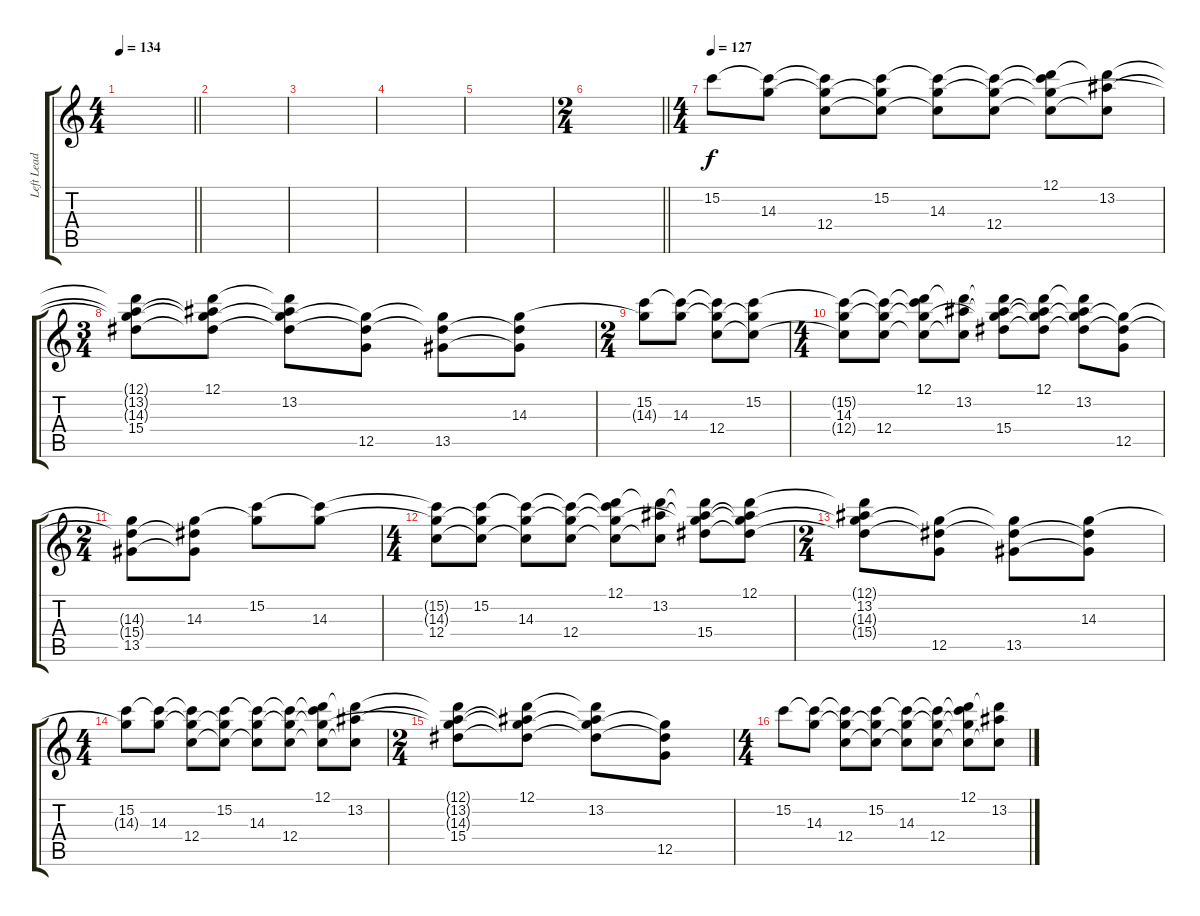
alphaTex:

\track ("Left Lead" "Left Lead") {instrument distortionguitar}
\staff {score tabs}
\tuning (D4 A3 F3 C3 G2 C2) {hide}
\ts (4 4)
\tempo 134
\clef g2
\barLineRight lightlight
\ks c
|
\section ("" "")
|
|
|
|
\ts (2 4)
\barLineRight lightlight
|
\ts (4 4)
\section ("" "")
\tempo 127
15.2.8 (15.2{t} 14.3).8 (15.2{t} 14.3{t} 12.4).8 (15.2 14.3{t} 12.4{t}).8 (15.2{t} 14.3 12.4{t}).8 (15.2{t} 14.3{t} 12.4).8 (12.1 15.2{t} 14.3{t} 12.4{t}).8 (12.1{t} 13.2 12.4{t}).8 |
\ts (3 4)
(12.1{t} 13.2{t} 14.3{t} 15.4).8 (12.1 13.2{t} 14.3{t} 15.4{t}).8 (12.1{t} 13.2 14.3{t} 15.4{t}).8 (14.3{t} 15.4{t} 12.5).8 (14.3{t} 15.4{t} 13.5).8 (14.3 15.4{t} 13.5{t}).8 |
\ts (2 4)
(15.2 14.3{t}).8 (15.2{t} 14.3).8 (15.2{t} 14.3{t} 12.4).8 (15.2 14.3{t} 12.4{t}).8 |
\ts (4 4)
(15.2{t} 14.3 12.4{t}).8 (15.2{t} 14.3{t} 12.4).8 (12.1 15.2{t} 14.3{t} 12.4{t}).8 (12.1{t} 13.2 12.4{t}).8 (12.1{t} 13.2{t} 14.3{t} 15.4).8 (12.1 13.2{t} 14.3{t} 15.4{t}).8 (12.1{t} 13.2 14.3{t} 15.4{t}).8 (14.3{t} 15.4{t} 12.5).8 |
\ts (2 4)
(14.3{t} 15.4{t} 13.5).8 (14.3 15.4{t} 13.5{t}).8 (15.2 14.3{t}).8 (15.2{t} 14.3).8 |
\ts (4 4)
(15.2{t} 14.3{t} 12.4).8 (15.2 14.3{t} 12.4{t}).8 (15.2{t} 14.3 12.4{t}).8 (15.2{t} 14.3{t} 12.4).8 (12.1 15.2{t} 14.3{t} 12.4{t}).8 (12.1{t} 13.2 12.4{t}).8 (12.1{t} 13.2{t} 14.3{t} 15.4).8 (12.1 13.2{t} 14.3{t} 15.4{t}).8 |
\ts (2 4)
(12.1{t} 13.2 14.3{t} 15.4{t}).8 (14.3{t} 15.4{t} 12.5).8 (14.3{t} 15.4{t} 13.5).8 (14.3 15.4{t} 13.5{t}).8 |
\ts (4 4)
(15.2 14.3{t}).8 (15.2{t} 14.3).8 (15.2{t} 14.3{t} 12.4).8 (15.2 14.3{t} 12.4{t}).8 (15.2{t} 14.3 12.4{t}).8 (15.2{t} 14.3{t} 12.4).8 (12.1 15.2{t} 14.3{t} 12.4{t}).8 (12.1{t} 13.2 12.4{t}).8 |
\ts (2 4)
(12.1{t} 13.2{t} 14.3{t} 15.4).8 (12.1 13.2{t} 14.3{t} 15.4{t}).8 (12.1{t} 13.2 14.3{t} 15.4{t}).8 (14.3{t} 15.4{t} 12.5).8 |
\ts (4 4)
15.2.8 (15.2{t} 14.3).8 (15.2{t} 14.3{t} 12.4).8 (15.2 14.3{t} 12.4{t}).8 (15.2{t} 14.3 12.4{t}).8 (15.2{t} 14.3{t} 12.4).8 (12.1 15.2{t} 14.3{t} 12.4{t}).8 (12.1{t} 13.2 12.4{t}).8
